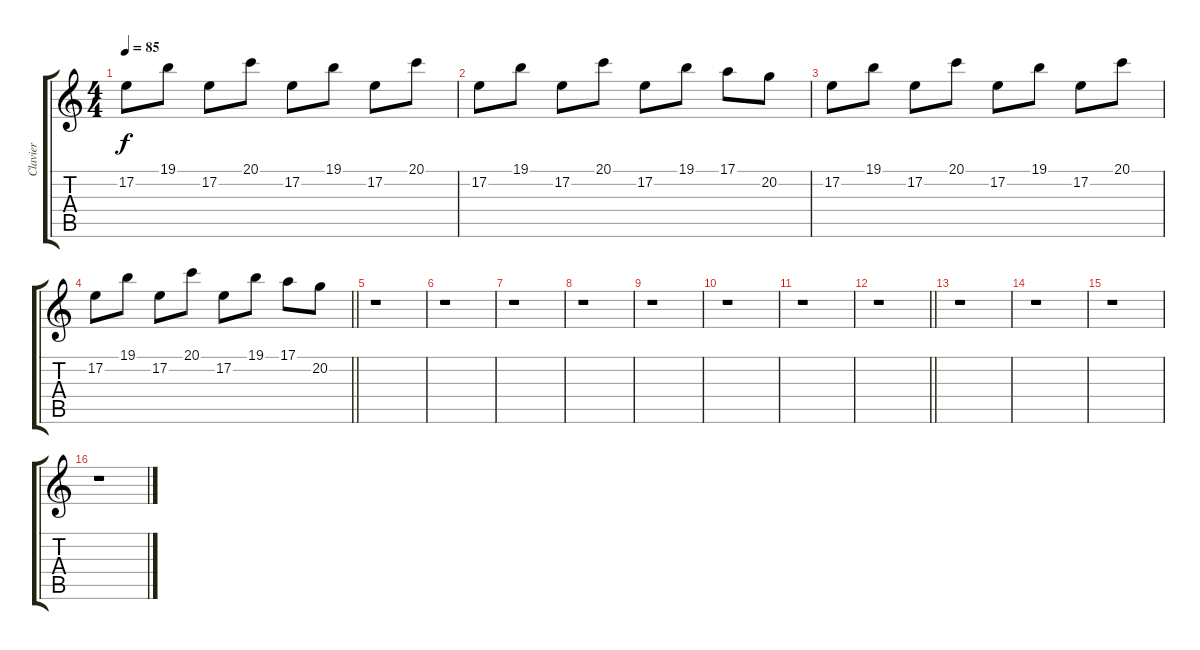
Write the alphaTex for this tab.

\track ("Clavier" "Clavier") {instrument celesta}
\staff {score tabs}
\tuning (E4 B3 G3 D3 A2 E2) {hide}
\ts (4 4)
\tempo 85
\clef g2
\ks c
17.2.8{dy f instrument celesta} 19.1.8 17.2.8 20.1.8 17.2.8 19.1.8 17.2.8 20.1.8 |
17.2.8 19.1.8 17.2.8 20.1.8 17.2.8 19.1.8 17.1.8 20.2.8 |
17.2.8 19.1.8 17.2.8 20.1.8 17.2.8 19.1.8 17.2.8 20.1.8 |
\barLineRight lightlight
17.2.8 19.1.8 17.2.8 20.1.8 17.2.8 19.1.8 17.1.8 20.2.8 |
r.1 |
r.1 |
r.1 |
r.1 |
r.1 |
r.1 |
r.1 |
\barLineRight lightlight
r.1 |
r.1 |
r.1 |
r.1 |
r.1
